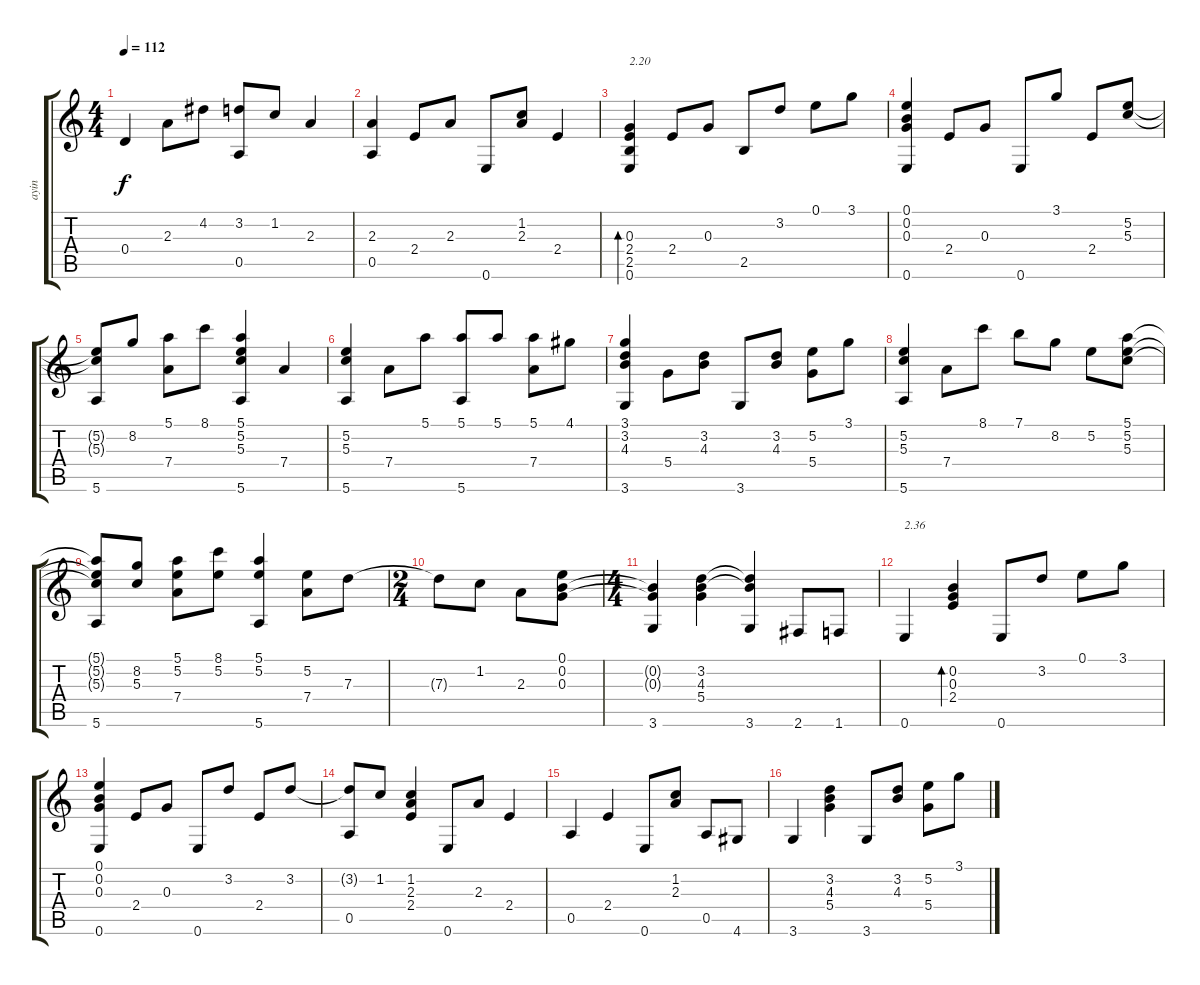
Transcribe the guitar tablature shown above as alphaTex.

\track ("ayin'" "ayin") {instrument acousticguitarnylon}
\staff {score tabs}
\tuning (E4 B3 G3 D3 A2 E2) {hide}
\ts (4 4)
\tempo 112
\clef g2
\ks c
0.4.4{dy f} 2.3.8 4.2.8 (3.2 0.5).8 1.2.8 2.3.4 |
(2.3 0.5).4 2.4.8 2.3.8 0.6.8 (1.2 2.3).8 2.4.4 |
(0.3 2.4 2.5 0.6).4{bd 120 txt "2.20" instrument electricguitarjazz} 2.4.8 0.3.8 2.5.8 3.2.8 0.1.8 3.1.8 |
(0.1 0.2 0.3 0.6).4 2.4.8 0.3.8 0.6.8 3.1.8 2.4.8 (5.2 5.3).8 |
(5.2{t} 5.3{t} 5.6).8 8.2.8 (5.1 7.4).8 8.1.8 (5.1 5.2 5.3 5.6).4 7.4.4 |
(5.2 5.3 5.6).4 7.4.8 5.1.8 (5.1 5.6).8 5.1.8 (5.1 7.4).8 4.1.8 |
(3.1 3.2 4.3 3.6).4 5.4.8 (3.2 4.3).8 3.6.8 (3.2 4.3).8 (5.2 5.4).8 3.1.8 |
(5.2 5.3 5.6).4 7.4.8 8.1.8 7.1.8 8.2.8 5.2.8 (5.1 5.2 5.3).8 |
(5.1{t} 5.2{t} 5.3{t} 5.6).8 (8.2 5.3).8 (5.1 5.2 7.4).8 (8.1 5.2).8 (5.1 5.2 5.6).4 (5.2 7.4).8 7.3.8 |
\ts (2 4)
7.3{t}.8 1.2.8 2.3.8 (0.1 0.2 0.3).8 |
\ts (4 4)
(0.2{t} 0.3{t} 3.6).4 (3.2 4.3 5.4).4 (3.2{t} 4.3{t} 3.6).4 2.6.8 1.6.8 |
0.6.4{txt "2.36"} (0.2 0.3 2.4).4{bd 60} 0.6.8 3.2.8 0.1.8 3.1.8 |
(0.1 0.2 0.3 0.6).4 2.4.8 0.3.8 0.6.8 3.2.8 2.4.8 3.2.8 |
(3.2{t} 0.5).8 1.2.8 (1.2 2.3 2.4).4 0.6.8 2.3.8 2.4.4 |
0.5.4 2.4.4 0.6.8 (1.2 2.3).8 0.5.8 4.6.8 |
3.6.4 (3.2 4.3 5.4).4 3.6.8 (3.2 4.3).8 (5.2 5.4).8 3.1.8
